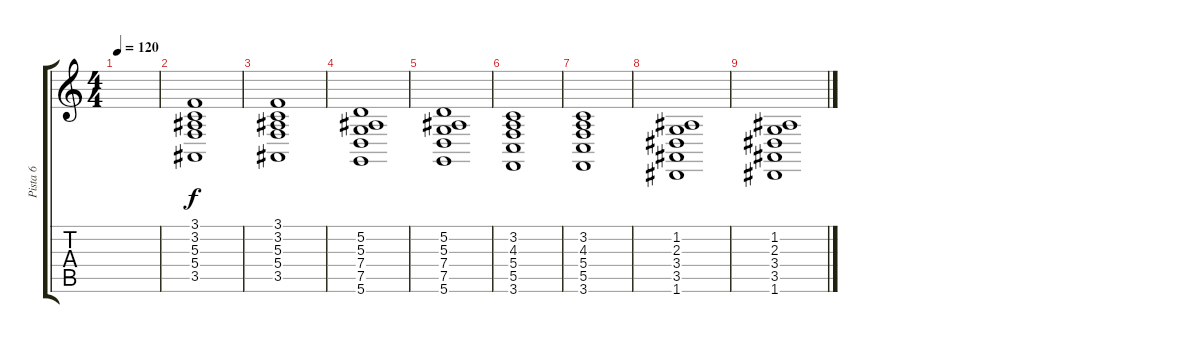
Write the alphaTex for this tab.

\track ("Pista 6" "Pista 6") {instrument tremolostrings}
\staff {score tabs}
\tuning (D4 A3 F3 C3 G2 D2) {hide}
\ts (4 4)
\tempo 120
\clef g2
\ks c
|
(3.1 3.2 5.3 5.4 3.5).1 |
(3.1 3.2 5.3 5.4 3.5).1 |
(5.2 5.3 7.4 7.5 5.6).1 |
(5.2 5.3 7.4 7.5 5.6).1 |
(3.2 4.3 5.4 5.5 3.6).1 |
(3.2 4.3 5.4 5.5 3.6).1 |
(1.2 2.3 3.4 3.5 1.6).1 |
(1.2 2.3 3.4 3.5 1.6).1
